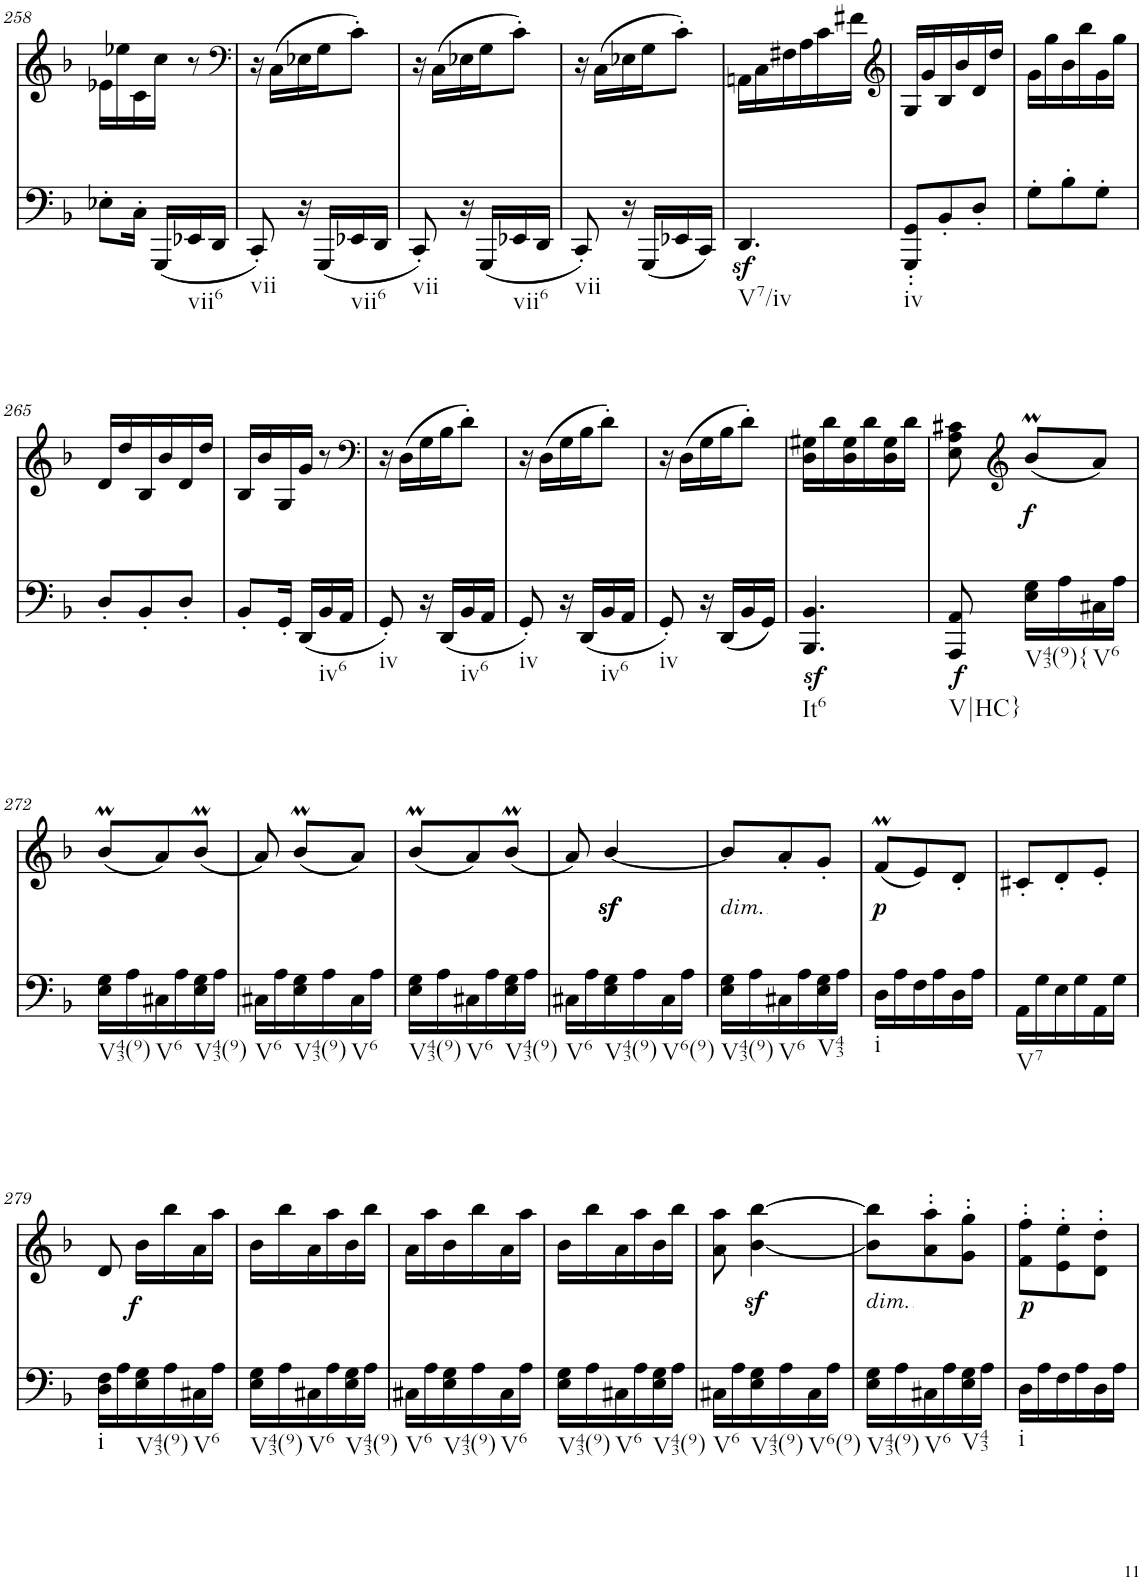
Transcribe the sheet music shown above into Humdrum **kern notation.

**kern	**dynam	**kern	**text	**dynam
*part2	*part2	*part1	*part1	*part1
*staff2	*staff2	*staff1	*staff1	*staff1
*I"Piano	*	*I"Piano	*	*
*I'Pno	*	*I'Pno	*	*
!!LO:PB:g=z
*clefF4	*	*clefG2	*	*
*k[b-]	*	*k[b-]	*	*
*d:	*	*d:	*	*
*M3/8	*	*M3/8	*	*
=258	=258	=258	=258	=258
8E-X'\L	.	16e-X\LL	.	.
.	.	16ee-X\	.	.
16C'\Jk	.	16c\	.	.
(16GGG/LL	.	16cc\JJ	.	.
!LO:TX:b:t=vii6	!	!	!	!
16EE-X/	.	8r	.	.
16DD/JJ	.	.	.	.
=259	=259	=259	=259	=259
*	*	*clefF4	*	*
!LO:TX:b:t=vii	!	!	!	!
8CC'/)	.	16r	.	.
.	.	(16C\LL	.	.
16r	.	16E-X\	.	.
(16GGG/LL	.	16G\J	.	.
!LO:TX:b:t=vii6	!	!	!	!
16EE-X/	.	8c'\J)	.	.
16DD/JJ	.	.	.	.
=260	=260	=260	=260	=260
!LO:TX:b:t=vii	!	!	!	!
8CC'/)	.	16r	.	.
.	.	(16C\LL	.	.
16r	.	16E-X\	.	.
(16GGG/LL	.	16G\J	.	.
!LO:TX:b:t=vii6	!	!	!	!
16EE-X/	.	8c'\J)	.	.
16DD/JJ	.	.	.	.
=261	=261	=261	=261	=261
!LO:TX:b:t=vii	!	!	!	!
8CC'/)	.	16r	.	.
.	.	(16C\LL	.	.
16r	.	16E-X\	.	.
(16GGG/LL	.	16G\J	.	.
16EE-X/	.	8c'\J)	.	.
16CC/JJ)	.	.	.	.
=262	=262	=262	=262	=262
!LO:TX:b:t=V7/iv	!	!	!	!
4.DDz</	.	16AAn\LL	.	.
.	.	16C\	.	.
.	.	16F#X\	.	.
.	.	16A\	.	.
.	.	16c\	.	.
.	.	16f#X\JJ	.	.
=263	=263	=263	=263	=263
*	*	*clefG2	*	*
!LO:TX:b:t=iv	!	!	!	!
8GGG/' 8GG/'L	.	16G/LL	.	.
.	.	16g/	.	.
8BB-'/	.	16B-/	.	.
.	.	16b-/	.	.
8D'/J	.	16d/	.	.
.	.	16dd/JJ	.	.
=264	=264	=264	=264	=264
8G'\L	.	16g\LL	.	.
.	.	16gg\	.	.
8B-'\	.	16b-\	.	.
.	.	16bb-\	.	.
8G'\J	.	16g\	.	.
.	.	16gg\JJ	.	.
!!LO:LB:g=z
=265	=265	=265	=265	=265
8D'/L	.	16d/LL	.	.
.	.	16dd/	.	.
8BB-'/	.	16B-/	.	.
.	.	16b-/	.	.
8D'/J	.	16d/	.	.
.	.	16dd/JJ	.	.
=266	=266	=266	=266	=266
8BB-'/L	.	16B-/LL	.	.
.	.	16b-/	.	.
16GG'/Jk	.	16G/	.	.
(16DD/LL	.	16g/JJ	.	.
!LO:TX:b:t=iv6	!	!	!	!
16BB-/	.	8r	.	.
16AA/JJ	.	.	.	.
=267	=267	=267	=267	=267
*	*	*clefF4	*	*
!LO:TX:b:t=iv	!	!	!	!
8GG'/)	.	16r	.	.
.	.	(16D\LL	.	.
16r	.	16G\	.	.
(16DD/LL	.	16B-\J	.	.
!LO:TX:b:t=iv6	!	!	!	!
16BB-/	.	8d'\J)	.	.
16AA/JJ	.	.	.	.
=268	=268	=268	=268	=268
!LO:TX:b:t=iv	!	!	!	!
8GG'/)	.	16r	.	.
.	.	(16D\LL	.	.
16r	.	16G\	.	.
(16DD/LL	.	16B-\J	.	.
!LO:TX:b:t=iv6	!	!	!	!
16BB-/	.	8d'\J)	.	.
16AA/JJ	.	.	.	.
=269	=269	=269	=269	=269
!LO:TX:b:t=iv	!	!	!	!
8GG'/)	.	16r	.	.
.	.	(16D\LL	.	.
16r	.	16G\	.	.
(16DD/LL	.	16B-\J	.	.
16BB-/	.	8d'\J)	.	.
16GG/JJ)	.	.	.	.
=270	=270	=270	=270	=270
!LO:TX:b:t=It6	!	!	!	!
4.BBB-/z< 4.BB-/z<	.	16D\ 16G#X\LL	.	.
.	.	16d\	.	.
.	.	16D\ 16G#\	.	.
.	.	16d\	.	.
.	.	16D\ 16G#\	.	.
.	.	16d\JJ	.	.
=271	=271	=271	=271	=271
!LO:TX:b:t=V|HC}	!	!	!	!
!	!LO:DY:b	!	!LO:LY:b	!
8AAA/ 8AA/	f	8E\ 8A\ 8c#X\	f	.
*	*	*clefG2	*	*
!LO:TX:b:t=V43(9){	!	!	!	!
!	!	!	!	!LO:DY:b
16E\ 16G\LL	.	(8b-M/L	.	f
16A\	.	.	.	.
!LO:TX:b:t=V6	!	!	!	!
16C#X\	.	8a/J)	.	.
16A\JJ	.	.	.	.
!!LO:LB:g=z
=272	=272	=272	=272	=272
!LO:TX:b:t=V43(9)	!	!	!	!
16E\ 16G\LL	.	(8b-M/L	.	.
16A\	.	.	.	.
!LO:TX:b:t=V6	!	!	!	!
16C#X\	.	8a/)	.	.
16A\	.	.	.	.
!LO:TX:b:t=V43(9)	!	!	!	!
16E\ 16G\	.	(8b-M/J	.	.
16A\JJ	.	.	.	.
=273	=273	=273	=273	=273
!LO:TX:b:t=V6	!	!	!	!
16C#X\LL	.	8a/)	.	.
16A\	.	.	.	.
!LO:TX:b:t=V43(9)	!	!	!	!
16E\ 16G\	.	(8b-M/L	.	.
16A\	.	.	.	.
!LO:TX:b:t=V6	!	!	!	!
16C#\	.	8a/J)	.	.
16A\JJ	.	.	.	.
=274	=274	=274	=274	=274
!LO:TX:b:t=V43(9)	!	!	!	!
16E\ 16G\LL	.	(8b-M/L	.	.
16A\	.	.	.	.
!LO:TX:b:t=V6	!	!	!	!
16C#X\	.	8a/)	.	.
16A\	.	.	.	.
!LO:TX:b:t=V43(9)	!	!	!	!
16E\ 16G\	.	(8b-M/J	.	.
16A\JJ	.	.	.	.
=275	=275	=275	=275	=275
!LO:TX:b:t=V6	!	!	!	!
16C#X\LL	.	8a/)	.	.
16A\	.	.	.	.
!LO:TX:b:t=V43(9)	!	!	!	!
16E\ 16G\	.	[4b-z</	.	.
16A\	.	.	.	.
!LO:TX:b:t=V6(9)	!	!	!	!
16C#\	.	.	.	.
16A\JJ	.	.	.	.
=276	=276	=276	=276	=276
!	!	!LO:TX:b:i:t=dim.	!	!
!LO:TX:b:t=V43(9)	!	!	!	!
16E\ 16G\LL	.	8b-/L]	.	.
16A\	.	.	.	.
!LO:TX:b:t=V6	!	!	!	!
16C#X\	.	8a'/	.	.
16A\	.	.	.	.
!LO:TX:b:t=V43	!	!	!	!
16E\ 16G\	.	8g'/J	.	.
16A\JJ	.	.	.	.
=277	=277	=277	=277	=277
!LO:TX:b:t=i	!	!	!	!
!	!	!	!LO:LY:b	!LO:DY:b
16D\LL	.	(8fM/L	p	p
16A\	.	.	.	.
16F\	.	8e/)	.	.
16A\	.	.	.	.
16D\	.	8d'/J	.	.
16A\JJ	.	.	.	.
=278	=278	=278	=278	=278
!LO:TX:b:t=V7	!	!	!	!
16AA\LL	.	8c#X'/L	.	.
16G\	.	.	.	.
16E\	.	8d'/	.	.
16G\	.	.	.	.
16AA\	.	8e'/J	.	.
16G\JJ	.	.	.	.
!!LO:LB:g=z
=279	=279	=279	=279	=279
!LO:TX:b:t=i	!	!	!	!
16D\ 16F\LL	.	8d/	.	.
16A\	.	.	.	.
!LO:TX:b:t=V43(9)	!	!	!	!
!	!	!	!LO:LY:b	!
16E\ 16G\	.	16b-\LL	f	.
!	!	!	!	!LO:DY:b
16A\	.	16bb-\	.	f
!LO:TX:b:t=V6	!	!	!	!
16C#X\	.	16a\	.	.
16A\JJ	.	16aa\JJ	.	.
=280	=280	=280	=280	=280
!LO:TX:b:t=V43(9)	!	!	!	!
16E\ 16G\LL	.	16b-\LL	.	.
16A\	.	16bb-\	.	.
!LO:TX:b:t=V6	!	!	!	!
16C#X\	.	16a\	.	.
16A\	.	16aa\	.	.
!LO:TX:b:t=V43(9)	!	!	!	!
16E\ 16G\	.	16b-\	.	.
16A\JJ	.	16bb-\JJ	.	.
=281	=281	=281	=281	=281
!LO:TX:b:t=V6	!	!	!	!
16C#X\LL	.	16a\LL	.	.
16A\	.	16aa\	.	.
!LO:TX:b:t=V43(9)	!	!	!	!
16E\ 16G\	.	16b-\	.	.
16A\	.	16bb-\	.	.
!LO:TX:b:t=V6	!	!	!	!
16C#\	.	16a\	.	.
16A\JJ	.	16aa\JJ	.	.
=282	=282	=282	=282	=282
!LO:TX:b:t=V43(9)	!	!	!	!
16E\ 16G\LL	.	16b-\LL	.	.
16A\	.	16bb-\	.	.
!LO:TX:b:t=V6	!	!	!	!
16C#X\	.	16a\	.	.
16A\	.	16aa\	.	.
!LO:TX:b:t=V43(9)	!	!	!	!
16E\ 16G\	.	16b-\	.	.
16A\JJ	.	16bb-\JJ	.	.
=283	=283	=283	=283	=283
!LO:TX:b:t=V6	!	!	!	!
16C#X\LL	.	8a\ 8aa\	.	.
16A\	.	.	.	.
!LO:TX:b:t=V43(9)	!	!	!	!
16E\ 16G\	.	[4b-\z< [4bb-\z<	.	.
16A\	.	.	.	.
!LO:TX:b:t=V6(9)	!	!	!	!
16C#\	.	.	.	.
16A\JJ	.	.	.	.
=284	=284	=284	=284	=284
!	!	!LO:TX:b:i:t=dim.	!	!
!LO:TX:b:t=V43(9)	!	!	!	!
16E\ 16G\LL	.	8b-\] 8bb-\]L	.	.
16A\	.	.	.	.
!LO:TX:b:t=V6	!	!	!	!
16C#X\	.	8a\' 8aa\'	.	.
16A\	.	.	.	.
!LO:TX:b:t=V43	!	!	!	!
16E\ 16G\	.	8g\' 8gg\'J	.	.
16A\JJ	.	.	.	.
=285	=285	=285	=285	=285
!LO:TX:b:t=i	!	!	!	!
!	!	!	!LO:LY:b	!LO:DY:b
16D\LL	.	8f\' 8ff\'L	p	p
16A\	.	.	.	.
16F\	.	8e\' 8ee\'	.	.
16A\	.	.	.	.
16D\	.	8d\' 8dd\'J	.	.
16A\JJ	.	.	.	.
=	=	=	=	=
*-	*-	*-	*-	*-
